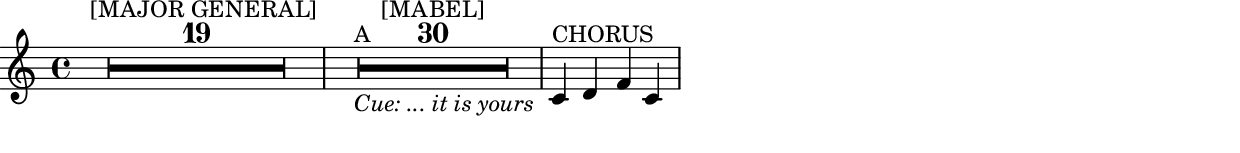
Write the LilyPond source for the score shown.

%% Generated by lilypond-book.py
%% Options: [exampleindent=10.16\mm,indent=0\mm,line-width=160\mm]
\include "lilypond-book-preamble.ly"


% ****************************************************************
% Start cut-&-pastable-section
% ****************************************************************



\paper {
  indent = 0\mm
  line-width = 160\mm
  % offset the left padding, also add 1mm as lilypond creates cropped
  % images with a little space on the right
  line-width = #(- line-width (* mm  3.000000) (* mm 1))
}

\layout {
  
}





% ****************************************************************
% ly snippet:
% ****************************************************************
\sourcefilename "multi-measure-rest-markup.ly"
\sourcefileline 0
%% DO NOT EDIT this file manually; it is automatically
%% generated from LSR http://lsr.dsi.unimi.it
%% Make any changes in LSR itself, or in Documentation/snippets/new/ ,
%% and then run scripts/auxiliar/makelsr.py
%%
%% This file is in the public domain.
\version "2.16.0"

\header {
%% Translation of GIT committish: 0859431a3b2a6c36b2fee643563c6fd914fe9884
  texidoces = "
Los elementos de marcado aplicados a un silencio multicompás se
centran encima o debajo de éste.  Los elementos de marcado extensos
que se adjuntan a silencios multicompás no producen la expansión del
compás.  Para expandir un silencio multicompás de forma que quepa todo
el marcado, utilice un acorde vacío con un marcado aplicado antes del
silencio multicompás.

El texto aplicado a un siencio sparador de esta forma se alinea por la
izquierda a la posición en que la nota estaría situada dentro del
compás, pero si la longitud del compás está determinada por la
longitud del texto, éste aparecerá centrado.

"
  doctitlees = "Marcado de silencios multicompás"

%% Translation of GIT committish: 5db593aa3737cf8c60f9c4c4fcbe317c2d832766
  texidocit = "
Il testo a margine di una pausa multipla viene centrato sopra o sotto
di essa.  Se il testo è lungo, la misura non si espanderà.  Per espandere
la pausa multipla in modo che si allinei col testo, conviene usare un accordo
vuoto con del testo attaccato prima della pausa multipla.

Il testo così attaccato a una nota spaziatrice viene allineato a sinistra della
posizione in cui la nota sarebbe posta nella misura, ma se la lunghezza della
misura è determinata dalla lunghezza del testo, il testo verrà centrato.

"
  doctitleit = "Testo a margine delle pause multiple"

%% Translation of GIT committish: 0a868be38a775ecb1ef935b079000cebbc64de40
  texidocde = "Textbeschriftungen, die an Mehrtaktpausen gehängt wird,
wird über oder unter der Pause zentriert.  Lange Beschriftungen
lassen den Takt nicht breiter werden.  Um eine Mehrtaktpause einer
Beschriftung anzupassen, muss eine unsichtbare Pause mit der
Beschriftung direkt vor der Mehrtaktpause eingesetzt werden.

Man sollte beachten, dass unsichtbare Pausen automatische Taktstriche
nach sich ziehen.  Text, der an eine unsichtbare Pause gehängt wird,
ist links ausgerichtet an der Position, wo die Pause erscheinen
würde.  Wenn aber die Länge des Taktes durch die Länge des Textes
bestimmt wird, sieht es so aus, als ob der Text zentriert gesetzt
ist."

  doctitlede = "Textbeschriftung und Mehrtaktpausen"



%% Translation of GIT committish: 4d1502a7f3c7929e30da8f35a1d177b19eb34f89
  texidocfr = "
Lorsque du texte est attaché à un silence multimesure, il sera centré
dans la mesure, au-dessus ou en dessous de la portée.  Afin d'étirer la
mesure dans le cas ou ce texte est relativement long, il suffit
d'insérer un accord vide auquel on attache le texte en question,
avant le silence multimesure.

Le texte attaché à silence invisible sera aligné sur la gauche de
là où serait positionnée la note dans la mesure.  Cependant, si la
taille de la mesure est déterminée par la longueur du texte, il
apparaîtra comme centré.

"
  doctitlefr = "Ajout de texte à un silence multimesure"

  lsrtags = "rhythms, text"

  texidoc = "
Markups attached to a multi-measure rest will be centered above or
below it.  Long markups attached to multi-measure rests do not cause
the measure to expand.  To expand a multi-measure rest to fit the
markup, use an empty chord with an attached markup before the
multi-measure rest.

Text attached to a spacer rest in this way is left-aligned to the
position where the note would be placed in the measure, but if the
measure length is determined by the length of the text, the text will
appear to be centered.

"
  doctitle = "Multi-measure rest markup"
} % begin verbatim

\relative c' {
  \compressFullBarRests
  \textLengthOn
  <>^\markup { [MAJOR GENERAL] }
  R1*19
  <>_\markup { \italic { Cue: ... it is yours } }
  <>^\markup { A }
  R1*30^\markup { [MABEL] }
  \textLengthOff
  c4^\markup { CHORUS } d f c
}



% ****************************************************************
% end ly snippet
% ****************************************************************
